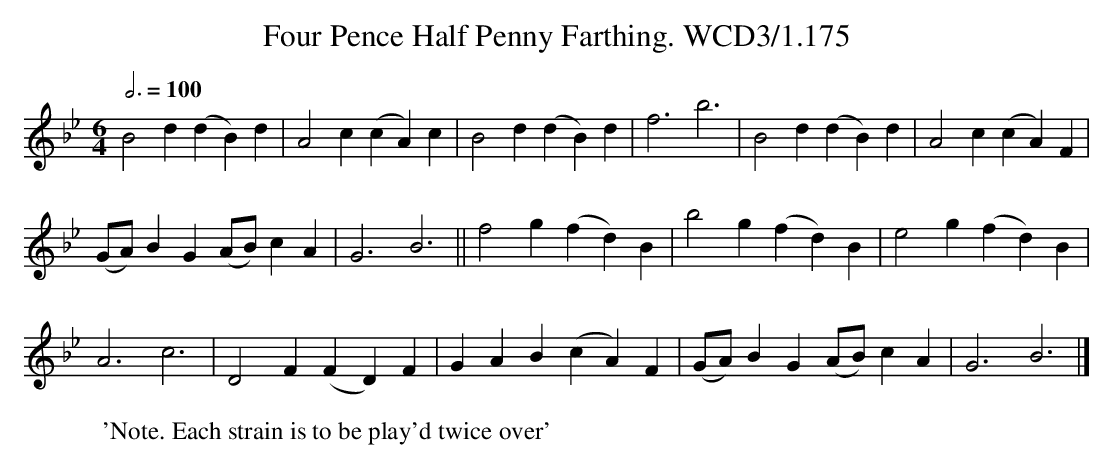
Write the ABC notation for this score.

X:1
T:Four Pence Half Penny Farthing. WCD3/1.175
M:6/4
L:1/4
Q:3/4=100
W:'Note. Each strain is to be play'd twice over'
K:Bb
B2d (dB)d|A2c (cA)c|B2d (dB)d|\
f3b3|B2d (dB)d|A2c (cA)F|
(G/A/)BG (A/B/)cA|G3B3||f2g (fd)B|\
b2g (fd)B|e2g (fd)B|
A3c3|D2F (FD)F|GAB (cA)F|\
(G/A/)BG (A/B/)cA|G3B3|]
